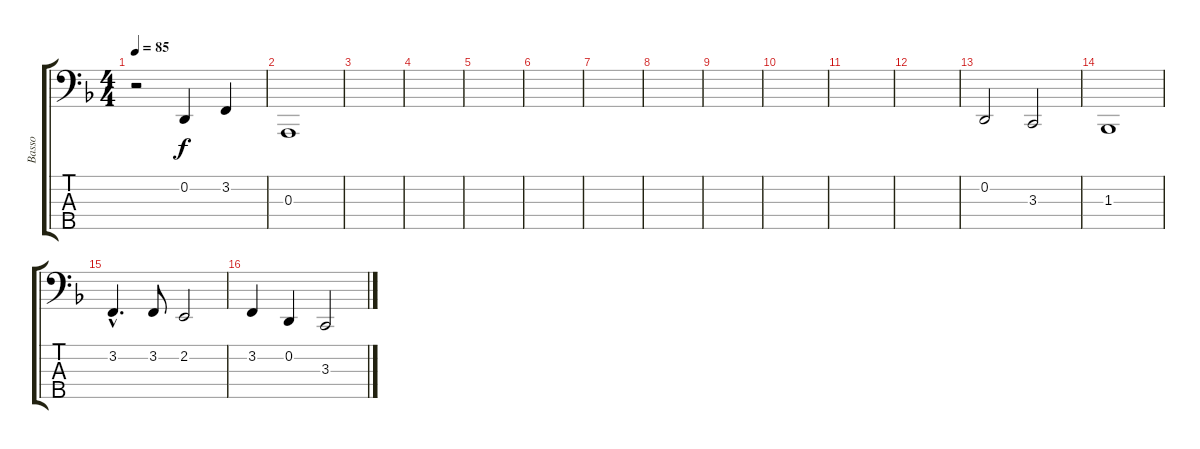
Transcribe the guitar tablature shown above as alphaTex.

\track ("Basso" "Basso") {instrument cello}
\staff {score tabs}
\tuning (G2 D2 A1 E1 A0) {hide}
\ts (4 4)
\tempo 85
\clef f4
\ks f
r.2{dy f} 0.2.4 3.2.4 |
0.3.1 |
|
|
|
|
|
|
|
|
|
|
0.2.2 3.3.2 |
1.3.1 |
3.2{hac}.4{d} 3.2.8 2.2.2 |
3.2.4 0.2.4 3.3.2
